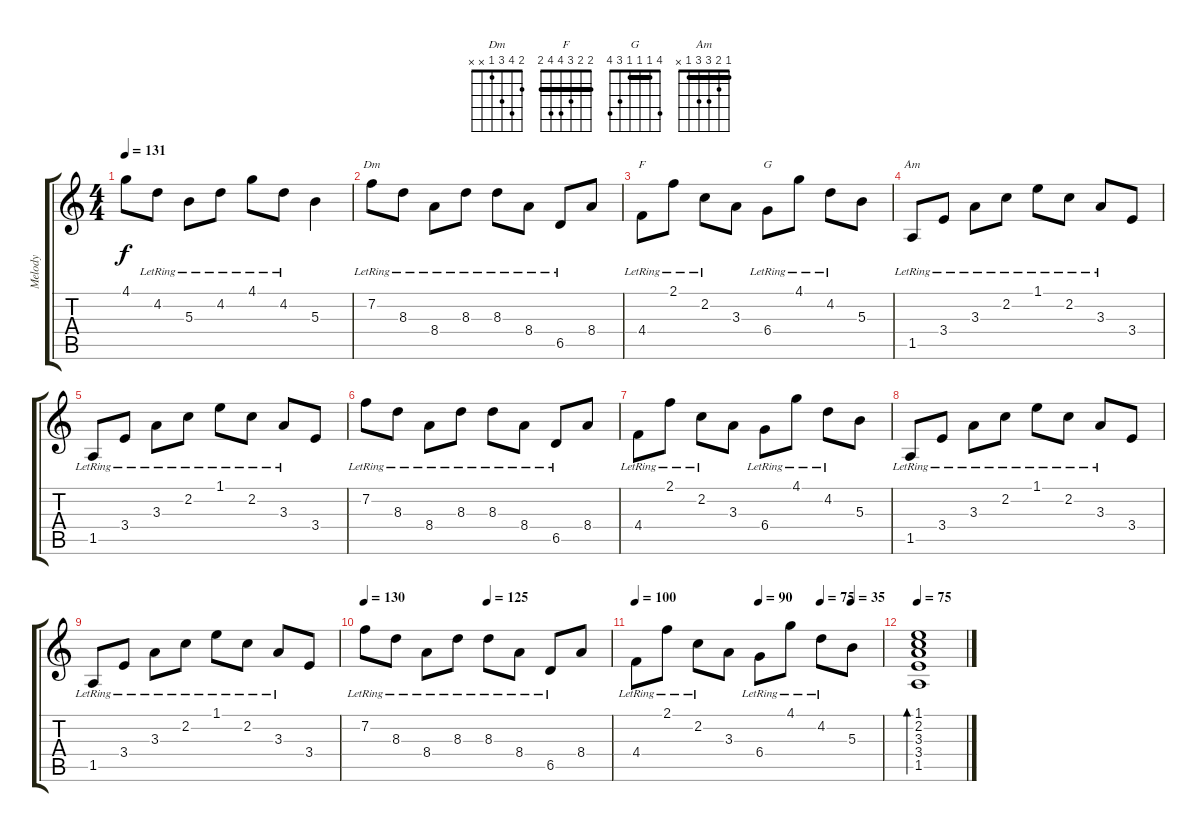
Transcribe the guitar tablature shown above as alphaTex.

\track ("Melody" "Melody") {instrument acousticguitarsteel}
\staff {score tabs}
\tuning (Eb4 Bb3 Gb3 Db3 Ab2 Eb2) {hide}
\chord ("Dm" 2 4 3 1 x x)
\chord ("F" 2 2 3 4 4 2) {barre 2}
\chord ("G" 4 1 1 1 3 4) {barre 1}
\chord ("Am" 1 2 3 3 1 x) {barre 1}
\ts (4 4)
\tempo 131
\clef g2
\ks c
4.1{t}.8{dy f} 4.2{lr}.8 5.3{lr}.8 4.2{lr}.8 4.1{lr}.8 4.2{lr}.8 5.3.4 |
7.2{lr}.8{ch "Dm"} 8.3{lr}.8 8.4{lr}.8 8.3{lr}.8 8.3{lr}.8 8.4{lr}.8 6.5{lr}.8 8.4.8 |
4.4{lr}.8{ch "F"} 2.1{lr}.8 2.2{lr}.8 3.3.8 6.4{lr}.8{ch "G"} 4.1{lr}.8 4.2{lr}.8 5.3.8 |
1.5{lr}.8{ch "Am"} 3.4{lr}.8 3.3{lr}.8 2.2{lr}.8 1.1{lr}.8 2.2{lr}.8 3.3{lr}.8 3.4.8 |
1.5{lr}.8 3.4{lr}.8 3.3{lr}.8 2.2{lr}.8 1.1{lr}.8 2.2{lr}.8 3.3{lr}.8 3.4.8 |
7.2{lr}.8 8.3{lr}.8 8.4{lr}.8 8.3{lr}.8 8.3{lr}.8 8.4{lr}.8 6.5{lr}.8 8.4.8 |
4.4{lr}.8 2.1{lr}.8 2.2{lr}.8 3.3.8 6.4{lr}.8 4.1{lr}.8 4.2{lr}.8 5.3.8 |
1.5{lr}.8 3.4{lr}.8 3.3{lr}.8 2.2{lr}.8 1.1{lr}.8 2.2{lr}.8 3.3{lr}.8 3.4.8 |
1.5{lr}.8 3.4{lr}.8 3.3{lr}.8 2.2{lr}.8 1.1{lr}.8 2.2{lr}.8 3.3{lr}.8 3.4.8 |
\tempo 130
\tempo (125 0.5)
7.2{lr}.8 8.3{lr}.8 8.4{lr}.8 8.3{lr}.8 8.3{lr}.8 8.4{lr}.8 6.5{lr}.8 8.4.8 |
\tempo 100
\tempo (90 0.5)
\tempo (75 0.75)
\tempo (35 0.875)
4.4{lr}.8 2.1{lr}.8 2.2{lr}.8 3.3.8 6.4{lr}.8 4.1{lr}.8 4.2{lr}.8 5.3.8 |
\tempo 75
(1.1 2.2 3.3 3.4 1.5).1{bd 240}
